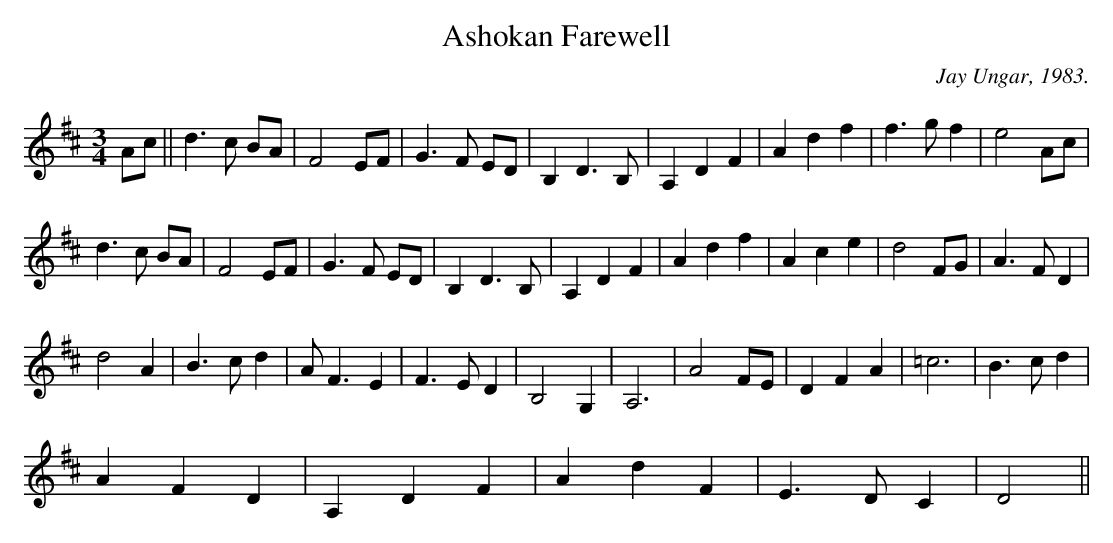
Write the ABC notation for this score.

X:1
T:Ashokan Farewell
M:3/4
C:Jay Ungar, 1983.
K:D
Ac || d3  c BA | F4 EF | G3 F ED | B,2 D3 B,|A,2 D2 F2 | A2 d2 f2 | f3 g f2 | e4 Ac|
d3  c BA | F4 EF | G3 F ED | B,2 D3 B,|A,2 D2 F2 | A2 d2 f2 | A2 c2 e2 | d4 FG|A3 F D2 |
d4 A2 | B3 c d2 | A F3 E2 | F3 E D2 | B,4 G,2 | A,6 | A4 FE | D2 F2 A2 | =c6 | B3 c d2 |
A2 F2 D2 | A,2 D2 F2 | A2 d2 F2 | E3 D C2 | D4 ||
